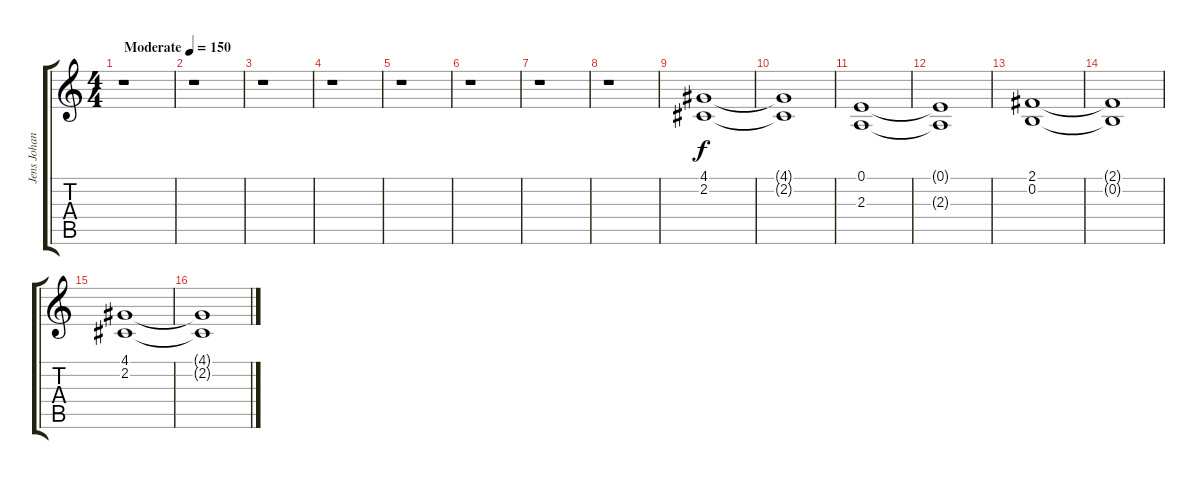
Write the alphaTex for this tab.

\track ("Jens Johansson" "Jens Johan") {instrument choiraahs}
\staff {score tabs}
\tuning (E4 B3 G3 D3 A2 E2) {hide}
\ts (4 4)
\tempo (150 "Moderate")
\clef g2
\ks c
r.1{dy f instrument choiraahs} |
r.1 |
r.1 |
r.1 |
r.1 |
r.1 |
r.1 |
r.1 |
(4.1 2.2).1 |
(4.1{t} 2.2{t}).1 |
(0.1 2.3).1 |
(0.1{t} 2.3{t}).1 |
(2.1 0.2).1 |
(2.1{t} 0.2{t}).1 |
(4.1 2.2).1 |
(4.1{t} 2.2{t}).1
